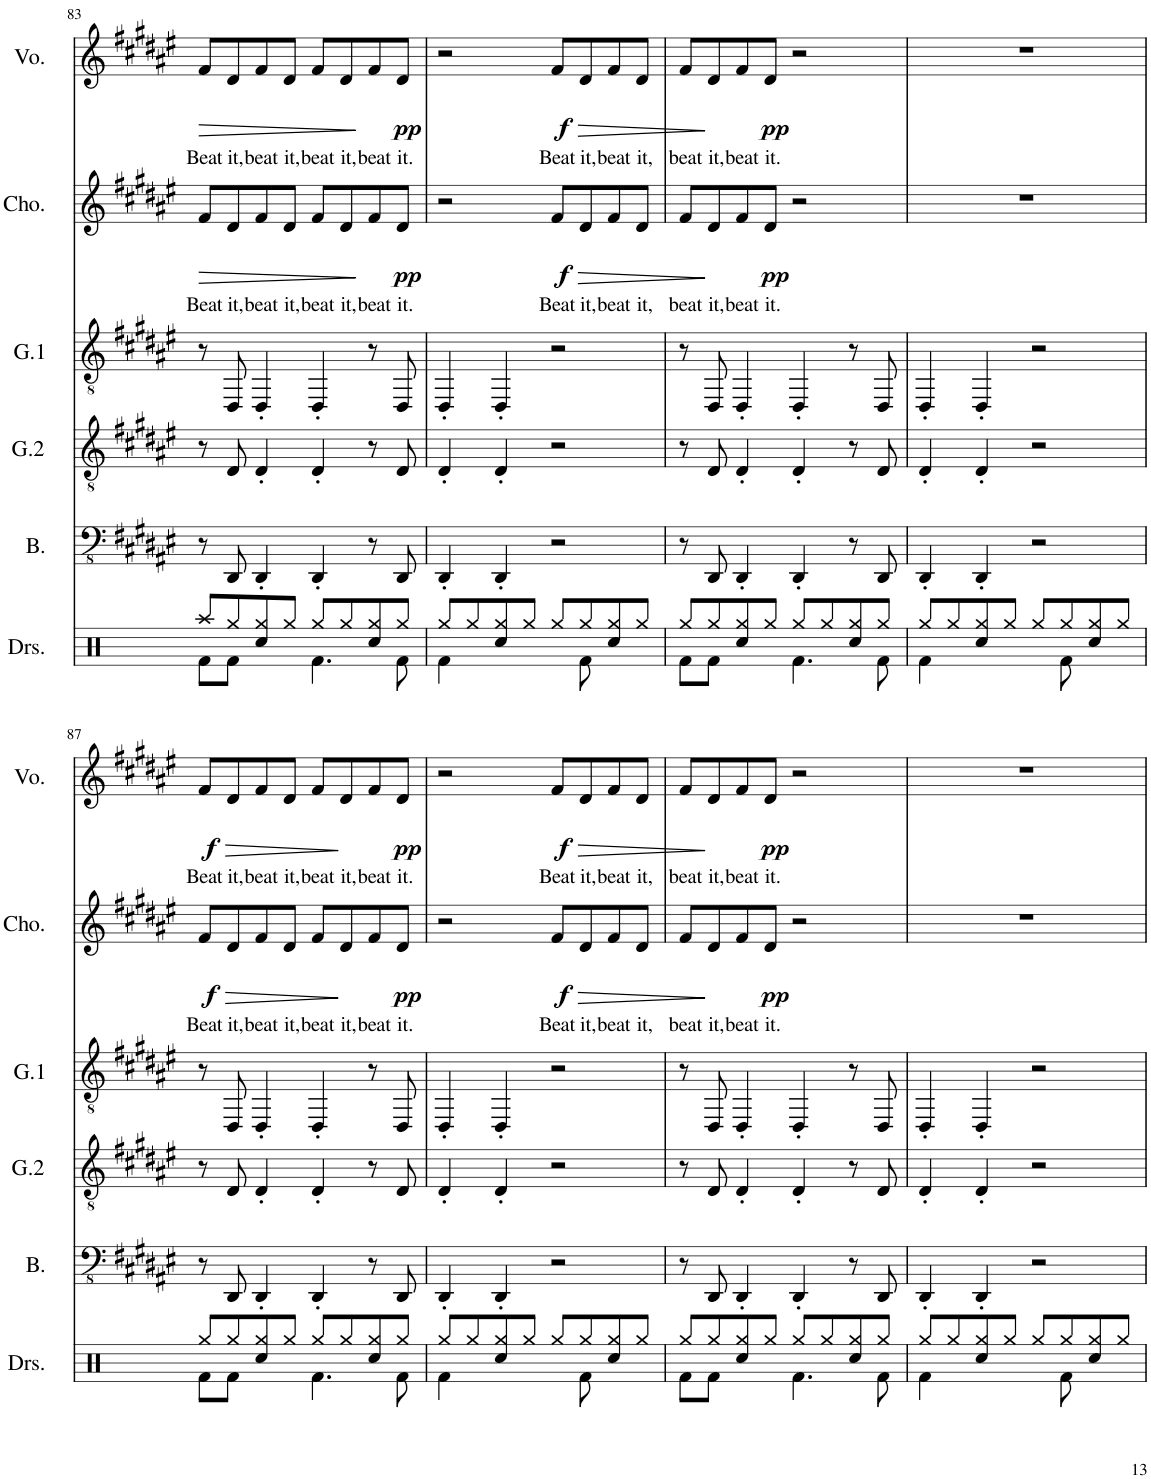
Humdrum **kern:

**kern	**kern	**kern	**kern	**text	**dynam	**kern	**text	**dynam
*part5	*part4	*part3	*part2	*part2	*part2	*part1	*part1	*part1
*staff5	*staff4	*staff3	*staff2	*staff2	*staff2	*staff1	*staff1	*staff1
*I"Bass	*I"Guitar 2	*I"Guitar 1	*I"Choir	*	*	*I"Voice	*	*
*I'B.	*I'G.2	*I'G.1	*I'Cho.	*	*	*I'Vo.	*	*
!!LO:PB:g=z
*clefFv4	*clefGv2	*clefGv2	*clefG2	*	*	*clefG2	*	*
*k[f#c#g#d#a#e#]	*k[f#c#g#d#a#e#]	*k[f#c#g#d#a#e#]	*k[f#c#g#d#a#e#]	*	*	*k[f#c#g#d#a#e#]	*	*
*M4/4	*M4/4	*M4/4	*M4/4	*	*	*M4/4	*	*
=83	=83	=83	=83	=83	=83	=83	=83	=83
!	!	!	!	!LO:LY:b	!LO:HP:b	!	!LO:LY:b	!LO:HP:b
8r	8r	8r	8f#/L	Beat	>	8f#/L	Beat	>
!	!	!	!	!LO:LY:b	!	!	!LO:LY:b	!
8DDD#/	8D#/	8DD#/	8d#/	it,	.	8d#/	it,	.
!	!	!	!	!LO:LY:b	!	!	!LO:LY:b	!
4DDD#'/	4D#'/	4DD#'/	8f#/	beat	.	8f#/	beat	.
!	!	!	!	!LO:LY:b	!	!	!LO:LY:b	!
.	.	.	8d#/J	it,	.	8d#/J	it,	.
!	!	!	!	!LO:LY:b	!	!	!LO:LY:b	!
4DDD#'/	4D#'/	4DD#'/	8f#/L	beat	.	8f#/L	beat	.
!	!	!	!	!LO:LY:b	!	!	!LO:LY:b	!
.	.	.	8d#/	it,	.	8d#/	it,	.
!	!	!	!	!LO:LY:b	!	!	!LO:LY:b	!
8r	8r	8r	8f#/	beat	.	8f#/	beat	.
!	!	!	!	!LO:LY:b	!LO:DY:b	!	!LO:LY:b	!LO:DY:b
8DDD#/	8D#/	8DD#/	8d#/J	it.	pp	8d#/J	it.	pp
.	.	.	.	.	]	.	.	]
=84	=84	=84	=84	=84	=84	=84	=84	=84
4DDD#'/	4D#'/	4DD#'/	2r	.	.	2r	.	.
4DDD#'/	4D#'/	4DD#'/	.	.	.	.	.	.
!	!	!	!	!LO:LY:b	!LO:HP:b	!	!LO:LY:b	!LO:HP:b
!	!	!	!	!	!LO:DY:n=1:b	!	!	!LO:DY:n=1:b
2r	2r	2r	8f#/L	Beat	> f	8f#/L	Beat	> f
!	!	!	!	!LO:LY:b	!	!	!LO:LY:b	!
.	.	.	8d#/	it,	.	8d#/	it,	.
!	!	!	!	!LO:LY:b	!	!	!LO:LY:b	!
.	.	.	8f#/	beat	.	8f#/	beat	.
!	!	!	!	!LO:LY:b	!	!	!LO:LY:b	!
.	.	.	8d#/J	it,	.	8d#/J	it,	.
=85	=85	=85	=85	=85	=85	=85	=85	=85
!	!	!	!	!LO:LY:b	!	!	!LO:LY:b	!
8r	8r	8r	8f#/L	beat	.	8f#/L	beat	.
!	!	!	!	!LO:LY:b	!	!	!LO:LY:b	!
8DDD#/	8D#/	8DD#/	8d#/	it,	.	8d#/	it,	.
!	!	!	!	!LO:LY:b	!	!	!LO:LY:b	!
4DDD#'/	4D#'/	4DD#'/	8f#/	beat	.	8f#/	beat	.
!	!	!	!	!LO:LY:b	!LO:DY:b	!	!LO:LY:b	!LO:DY:b
.	.	.	8d#/J	it.	pp	8d#/J	it.	pp
4DDD#'/	4D#'/	4DD#'/	2r	.	]	2r	.	]
8r	8r	8r	.	.	.	.	.	.
8DDD#/	8D#/	8DD#/	.	.	.	.	.	.
=86	=86	=86	=86	=86	=86	=86	=86	=86
4DDD#'/	4D#'/	4DD#'/	1r	.	.	1r	.	.
4DDD#'/	4D#'/	4DD#'/	.	.	.	.	.	.
2r	2r	2r	.	.	.	.	.	.
!!LO:LB:g=z
=87	=87	=87	=87	=87	=87	=87	=87	=87
!	!	!	!	!LO:LY:b	!LO:HP:b	!	!LO:LY:b	!LO:HP:b
!	!	!	!	!	!LO:DY:n=1:b	!	!	!LO:DY:n=1:b
8r	8r	8r	8f#/L	Beat	> f	8f#/L	Beat	> f
!	!	!	!	!LO:LY:b	!	!	!LO:LY:b	!
8DDD#/	8D#/	8DD#/	8d#/	it,	.	8d#/	it,	.
!	!	!	!	!LO:LY:b	!	!	!LO:LY:b	!
4DDD#'/	4D#'/	4DD#'/	8f#/	beat	.	8f#/	beat	.
!	!	!	!	!LO:LY:b	!	!	!LO:LY:b	!
.	.	.	8d#/J	it,	.	8d#/J	it,	.
!	!	!	!	!LO:LY:b	!	!	!LO:LY:b	!
4DDD#'/	4D#'/	4DD#'/	8f#/L	beat	.	8f#/L	beat	.
!	!	!	!	!LO:LY:b	!	!	!LO:LY:b	!
.	.	.	8d#/	it,	.	8d#/	it,	.
!	!	!	!	!LO:LY:b	!	!	!LO:LY:b	!
8r	8r	8r	8f#/	beat	.	8f#/	beat	.
!	!	!	!	!LO:LY:b	!LO:DY:n=2:b	!	!LO:LY:b	!LO:DY:n=2:b
8DDD#/	8D#/	8DD#/	8d#/J	it.	pp	8d#/J	it.	pp
.	.	.	.	.	]	.	.	]
=88	=88	=88	=88	=88	=88	=88	=88	=88
4DDD#'/	4D#'/	4DD#'/	2r	.	.	2r	.	.
4DDD#'/	4D#'/	4DD#'/	.	.	.	.	.	.
!	!	!	!	!LO:LY:b	!LO:HP:b	!	!LO:LY:b	!LO:HP:b
!	!	!	!	!	!LO:DY:n=1:b	!	!	!LO:DY:n=1:b
2r	2r	2r	8f#/L	Beat	> f	8f#/L	Beat	> f
!	!	!	!	!LO:LY:b	!	!	!LO:LY:b	!
.	.	.	8d#/	it,	.	8d#/	it,	.
!	!	!	!	!LO:LY:b	!	!	!LO:LY:b	!
.	.	.	8f#/	beat	.	8f#/	beat	.
!	!	!	!	!LO:LY:b	!	!	!LO:LY:b	!
.	.	.	8d#/J	it,	.	8d#/J	it,	.
=89	=89	=89	=89	=89	=89	=89	=89	=89
!	!	!	!	!LO:LY:b	!	!	!LO:LY:b	!
8r	8r	8r	8f#/L	beat	.	8f#/L	beat	.
!	!	!	!	!LO:LY:b	!	!	!LO:LY:b	!
8DDD#/	8D#/	8DD#/	8d#/	it,	.	8d#/	it,	.
!	!	!	!	!LO:LY:b	!	!	!LO:LY:b	!
4DDD#'/	4D#'/	4DD#'/	8f#/	beat	.	8f#/	beat	.
!	!	!	!	!LO:LY:b	!LO:DY:b	!	!LO:LY:b	!LO:DY:b
.	.	.	8d#/J	it.	pp	8d#/J	it.	pp
4DDD#'/	4D#'/	4DD#'/	2r	.	]	2r	.	]
8r	8r	8r	.	.	.	.	.	.
8DDD#/	8D#/	8DD#/	.	.	.	.	.	.
=90	=90	=90	=90	=90	=90	=90	=90	=90
4DDD#'/	4D#'/	4DD#'/	1r	.	.	1r	.	.
4DDD#'/	4D#'/	4DD#'/	.	.	.	.	.	.
2r	2r	2r	.	.	.	.	.	.
=	=	=	=	=	=	=	=	=
*-	*-	*-	*-	*-	*-	*-	*-	*-
